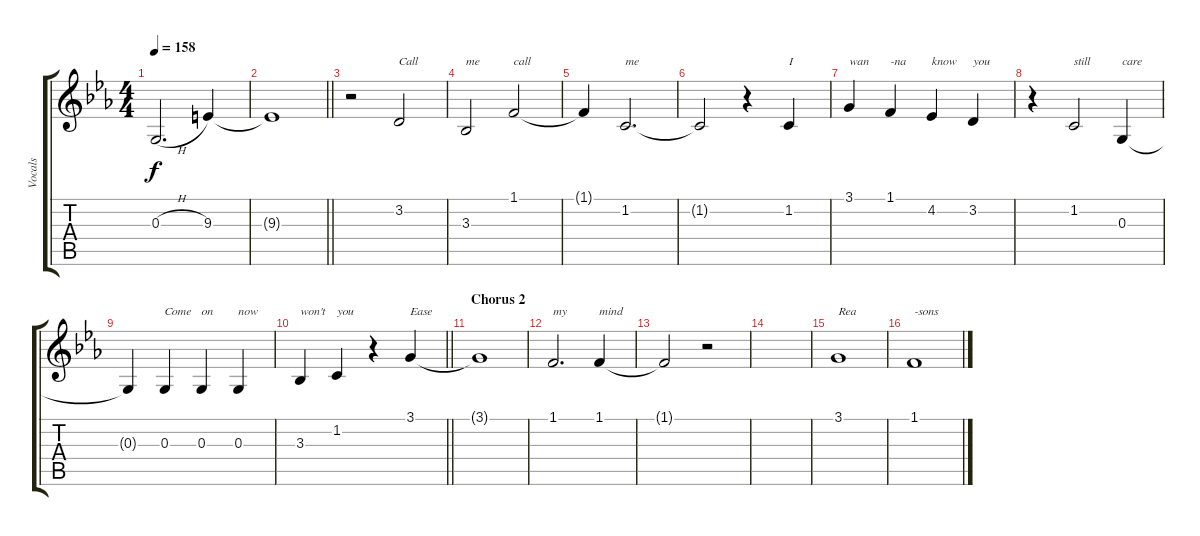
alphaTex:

\track ("Vocals" "Vocals") {instrument sopranosax}
\staff {score tabs}
\tuning (E4 B3 G3 D3 A2 E2) {hide}
\ts (4 4)
\tempo 158
\clef g2
\ks eb
0.3{h t}.2{d dy f} 9.3.4 |
\barLineRight lightlight
9.3{t}.1 |
r.2 3.2.2{txt "Call"} |
3.3.2{txt "me"} 1.1.2{txt "call"} |
1.1{t}.4 1.2.2{d txt "me"} |
1.2{t}.2 r.4 1.2.4{txt "I"} |
3.1.4{txt "wan"} 1.1.4{txt "-na"} 4.2.4{txt "know"} 3.2.4{txt "you"} |
r.4 1.2.2{txt "still"} 0.3.4{txt "care"} |
0.3{t}.4 0.3.4{txt "Come"} 0.3.4{txt "on"} 0.3.4{txt "now"} |
\barLineRight lightlight
3.3.4{txt "won't"} 1.2.4{txt "you"} r.4 3.1.4{txt "Ease"} |
\section ("" "Chorus 2")
3.1{t}.1 |
1.1.2{d txt "my"} 1.1.4{txt "mind"} |
1.1{t}.2 r.2 |
|
3.1.1{txt "Rea"} |
1.1.1{txt "-sons"}
